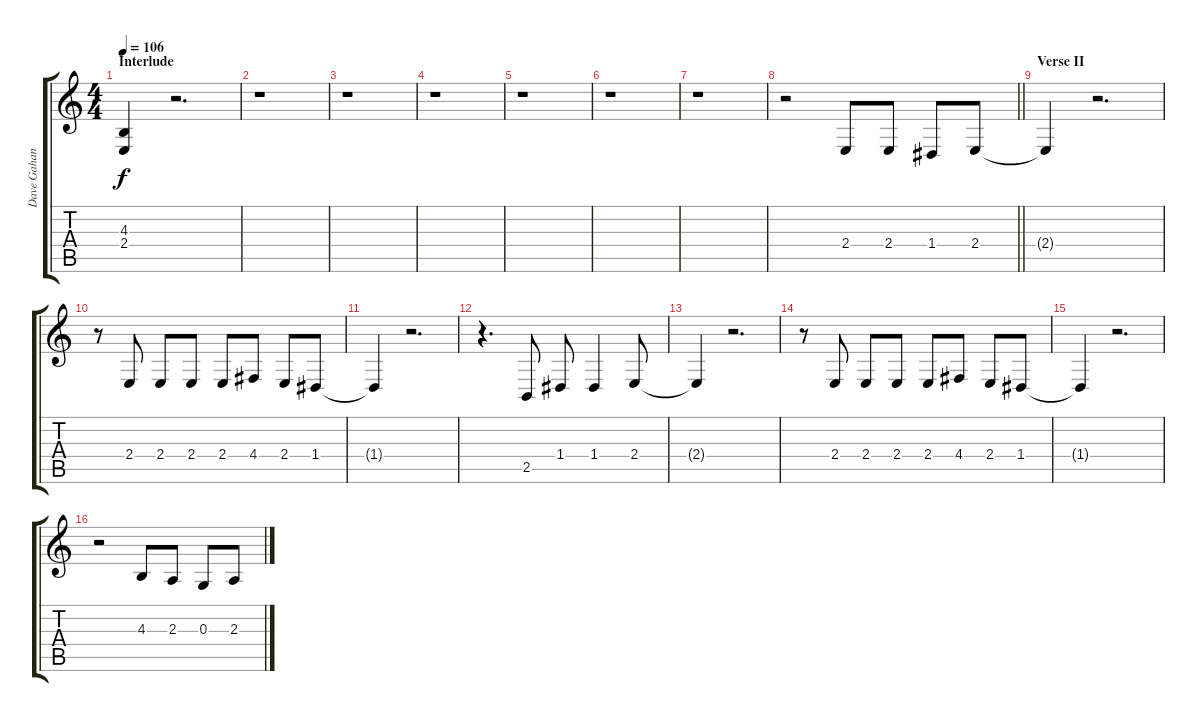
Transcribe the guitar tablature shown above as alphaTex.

\track ("Dave Gahan - Vocals" "Dave Gahan") {instrument baritonesax}
\staff {score tabs}
\tuning (E4 B3 G3 D3 A2 E2) {hide}
\ts (4 4)
\section ("" "Interlude ")
\tempo 106
\clef g2
\ks c
(4.3{t} 2.4{t}).4{dy f} r.2{d} |
r.1 |
r.1 |
r.1 |
r.1 |
r.1 |
r.1 |
\barLineRight lightlight
r.2 2.4.8 2.4.8 1.4.8 2.4.8 |
\section ("" "Verse II")
2.4{t}.4 r.2{d} |
r.8 2.4.8 2.4.8 2.4.8 2.4.8 4.4.8 2.4.8 1.4.8 |
1.4{t}.4 r.2{d} |
r.4{d} 2.5.8 1.4.8 1.4.4 2.4.8 |
2.4{t}.4 r.2{d} |
r.8 2.4.8 2.4.8 2.4.8 2.4.8 4.4.8 2.4.8 1.4.8 |
1.4{t}.4 r.2{d} |
r.2 4.3.8 2.3.8 0.3.8 2.3.8
